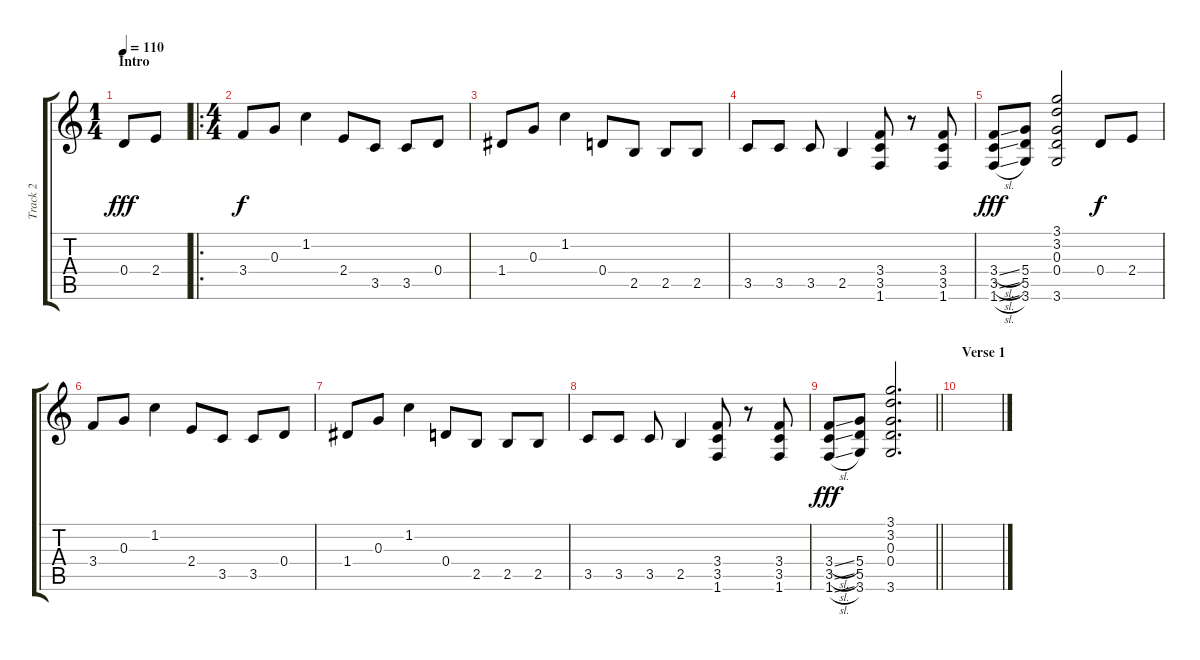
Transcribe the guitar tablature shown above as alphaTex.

\track ("Track 2" "Track 2") {instrument electricguitarjazz}
\staff {score tabs}
\tuning (E4 B3 G3 D3 A2 E2) {hide}
\ts (1 4)
\section ("" "Intro")
\tempo 110
\clef g2
\ks aminor
0.4.8{dy fff instrument electricguitarjazz} 2.4.8 |
\ro
\ts (4 4)
3.4.8{dy f} 0.3.8 1.2.4 2.4.8 3.5.8 3.5.8 0.4.8 |
1.4.8 0.3.8 1.2.4 0.4.8 2.5.8 2.5.8 2.5.8 |
3.5.8 3.5.8 3.5.8 2.5.4 (3.4 3.5 1.6).8 r.8 (3.4 3.5 1.6).8 |
(3.4{sl} 3.5{sl} 1.6{sl}).8{dy fff} (5.4 5.5 3.6).8 (3.1 3.2 0.3 0.4 3.6).2 0.4.8{dy f} 2.4.8 |
3.4.8 0.3.8 1.2.4 2.4.8 3.5.8 3.5.8 0.4.8 |
1.4.8 0.3.8 1.2.4 0.4.8 2.5.8 2.5.8 2.5.8 |
3.5.8 3.5.8 3.5.8 2.5.4 (3.4 3.5 1.6).8 r.8 (3.4 3.5 1.6).8 |
\barLineRight lightlight
(3.4{sl} 3.5{sl} 1.6{sl}).8{dy fff} (5.4 5.5 3.6).8 (3.1 3.2 0.3 0.4 3.6).2{d} |
\section ("" "Verse 1")
